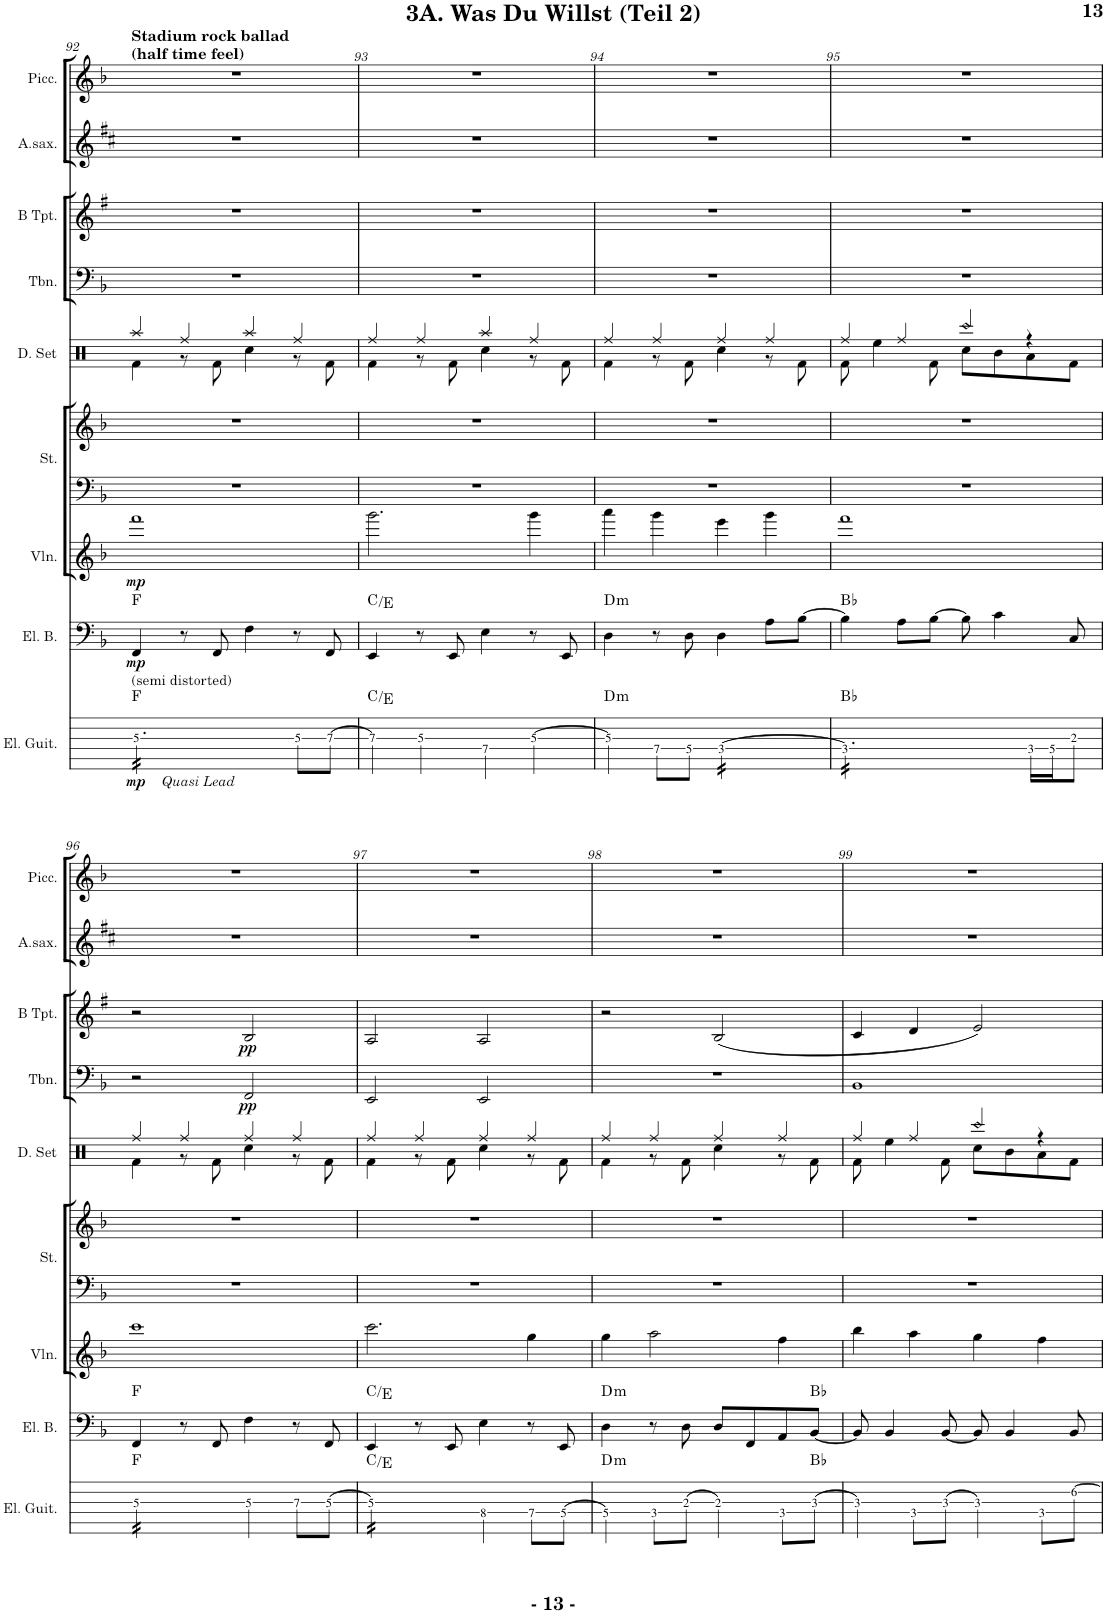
**kern	**dynam	**harte	**kern	**dynam	**harte	**kern	**dynam	**kern	**kern	**kern	**kern	**dynam	**kern	**dynam	**kern	**kern
*part9	*part9	*part9	*part8	*part8	*part8	*part7	*part7	*part6	*part6	*part5	*part4	*part4	*part3	*part3	*part2	*part1
*staff10	*staff10	*	*staff9	*staff9	*	*staff8	*staff8	*staff7	*staff6	*staff5	*staff4	*staff4	*staff3	*staff3	*staff2	*staff1
*I"Electric Guitar	*	*	*I"5-str. Electric Bass	*	*	*I"Violin	*	*I"Strings	*	*I"Drumset	*I"Trombone	*	*I"Bb Trumpet	*	*I"Bb Clarinet	*I"Flute
*I'El. Guit.	*	*	*I'El. B.	*	*	*I'Vln.	*	*I'St.	*	*I'D. Set	*I'Tbn.	*	*I'Bb Tpt.	*	*I'Bb Cl.	*I'Fl.
!!LO:PB:g=z
*	*	*	*clefF4	*	*	*clefG2	*	*clefF4	*clefG2	*clefX	*clefF4	*	*clefG2	*	*clefG2	*clefG2
*	*	*	*Trd7c12	*	*	*	*	*	*	*	*	*	*Trd1c2	*	*Trd5c9	*Trd-7c-12
*k[b-]	*	*	*k[b-]	*	*	*k[b-]	*	*k[b-]	*k[b-]	*k[]	*k[b-]	*	*k[f#]	*	*k[f#c#]	*k[b-]
*M4/4	*	*	*M4/4	*	*	*M4/4	*	*M4/4	*M4/4	*M4/4	*M4/4	*	*M4/4	*	*M4/4	*M4/4
=92	=92	=92	=92	=92	=92	=92	=92	=92	=92	=92	=92	=92	=92	=92	=92	=92
*	*	*	*	*	*	*	*	*	*	*^	*	*	*	*	*	*
!	!	!	!	!	!	!	!	!	!	!	!	!	!	!	!	!	!LO:TX:a:B:t=Stadium rock ballad
!	!	!	!	!	!	!	!	!	!	!	!	!	!	!	!	!	!LO:TX:a:t=(half time feel)
!LO:TX:b:i:t=Quasi Lead	!	!	!	!	!	!	!	!	!	!	!	!	!	!	!	!	!
!LO:TX:a:t=(semi distorted)	!	!	!	!	!	!	!	!	!	!	!	!	!	!	!	!	!
!	!LO:DY:b	!	!	!LO:DY:b	!	!	!LO:DY:b	!	!	!	!	!	!	!	!	!	!
2.c\	mp	F:maj	4FF/	mp	F:maj	1fff	mp	1r	1r	4Raa/	4Rf^\	1r	.	1r	.	1r	1r
.	.	.	8r	.	.	.	.	.	.	4Rff/	8r	.	.	.	.	.	.
.	.	.	8FF/	.	.	.	.	.	.	.	8Rf\	.	.	.	.	.	.
.	.	.	4F\	.	.	.	.	.	.	4Raa/	4Rcc^\	.	.	.	.	.	.
8c\L	.	.	8r	.	.	.	.	.	.	4Rff/	8r	.	.	.	.	.	.
[8d\J	.	.	8FF/	.	.	.	.	.	.	.	8Rf\	.	.	.	.	.	.
=93	=93	=93	=93	=93	=93	=93	=93	=93	=93	=93	=93	=93	=93	=93	=93	=93	=93
4d\]	.	C:maj/3	4EE/	.	C:maj/3	2.ggg\	.	1r	1r	4Rff/	4Rf^\	1r	.	1r	.	1r	1r
4c\	.	.	8r	.	.	.	.	.	.	4Rff/	8r	.	.	.	.	.	.
.	.	.	8EE/	.	.	.	.	.	.	.	8Rf\	.	.	.	.	.	.
4A\	.	.	4E\	.	.	.	.	.	.	4Raa/	4Rcc^\	.	.	.	.	.	.
[4c\	.	.	8r	.	.	4ggg\	.	.	.	4Rff/	8r	.	.	.	.	.	.
.	.	.	8EE/	.	.	.	.	.	.	.	8Rf\	.	.	.	.	.	.
=94	=94	=94	=94	=94	=94	=94	=94	=94	=94	=94	=94	=94	=94	=94	=94	=94	=94
!	!	!LO:H:kt=m	!	!	!LO:H:kt=m	!	!	!	!	!	!	!	!	!	!	!	!
4c\]	.	D:min	4D\	.	D:min	4aaa\	.	1r	1r	4Rff/	4Rf^\	1r	.	1r	.	1r	1r
8A\L	.	.	8r	.	.	4ggg\	.	.	.	4Rff/	8r	.	.	.	.	.	.
8G\J	.	.	8D\	.	.	.	.	.	.	.	8Rf\	.	.	.	.	.	.
[2F\	.	.	4D\	.	.	4eee\	.	.	.	4Rff/	4Rcc^\	.	.	.	.	.	.
.	.	.	8A\L	.	.	4ggg\	.	.	.	4Rff/	8r	.	.	.	.	.	.
.	.	.	[8B-\J	.	.	.	.	.	.	.	8Rf\	.	.	.	.	.	.
=95	=95	=95	=95	=95	=95	=95	=95	=95	=95	=95	=95	=95	=95	=95	=95	=95	=95
2.F\]	.	Bb:maj	4B-\]	.	Bb:maj	1fff	.	1r	1r	4Rff/	8Rf^\	1r	.	1r	.	1r	1r
.	.	.	.	.	.	.	.	.	.	.	4Ree^\	.	.	.	.	.	.
.	.	.	8A\L	.	.	.	.	.	.	4Rff/	.	.	.	.	.	.	.
.	.	.	[8B-\J	.	.	.	.	.	.	.	8Rf\	.	.	.	.	.	.
.	.	.	8B-\]	.	.	.	.	.	.	4Rccc/	8Rcc^\L	.	.	.	.	.	.
.	.	.	4c\	.	.	.	.	.	.	.	8R^\	.	.	.	.	.	.
16F\LL	.	.	.	.	.	.	.	.	.	4r	8Ra^\	.	.	.	.	.	.
16G\J	.	.	.	.	.	.	.	.	.	.	.	.	.	.	.	.	.
8A\J	.	.	8C/	.	.	.	.	.	.	.	8Rf\J	.	.	.	.	.	.
!!LO:LB:g=z
=96	=96	=96	=96	=96	=96	=96	=96	=96	=96	=96	=96	=96	=96	=96	=96	=96	=96
2c\	.	F:maj	4FF/	.	F:maj	1ccc	.	1r	1r	4Rff/	4Rf^\	2r	.	2r	.	1r	1r
.	.	.	8r	.	.	.	.	.	.	4Rff/	8r	.	.	.	.	.	.
.	.	.	8FF/	.	.	.	.	.	.	.	8Rf\	.	.	.	.	.	.
!	!	!	!	!	!	!	!	!	!	!	!	!	!LO:DY:b	!	!LO:DY:b	!	!
4c\	.	.	4F\	.	.	.	.	.	.	4Rff/	4Rcc^\	2FF/	pp	2B/	pp	.	.
8d\L	.	.	8r	.	.	.	.	.	.	4Rff/	8r	.	.	.	.	.	.
[8c\J	.	.	8FF/	.	.	.	.	.	.	.	8Rf\	.	.	.	.	.	.
=97	=97	=97	=97	=97	=97	=97	=97	=97	=97	=97	=97	=97	=97	=97	=97	=97	=97
2c\]	.	C:maj/3	4EE/	.	C:maj/3	2.ccc\	.	1r	1r	4Rff/	4Rf^\	2EE/	.	2A/	.	1r	1r
.	.	.	8r	.	.	.	.	.	.	4Rff/	8r	.	.	.	.	.	.
.	.	.	8EE/	.	.	.	.	.	.	.	8Rf\	.	.	.	.	.	.
4B-\	.	.	4E\	.	.	.	.	.	.	4Rff/	4Rcc^\	2EE/	.	2A/	.	.	.
8A\L	.	.	8r	.	.	4gg\	.	.	.	4Rff/	8r	.	.	.	.	.	.
[8G\J	.	.	8EE/	.	.	.	.	.	.	.	8Rf\	.	.	.	.	.	.
=98	=98	=98	=98	=98	=98	=98	=98	=98	=98	=98	=98	=98	=98	=98	=98	=98	=98
!	!	!LO:H:kt=m	!	!	!LO:H:kt=m	!	!	!	!	!	!	!	!	!	!	!	!
4G\]	.	D:min	4D\	.	D:min	4gg\	.	1r	1r	4Rff/	4Rf^\	1r	.	2r	.	1r	1r
8F\L	.	.	8r	.	.	2aa\	.	.	.	4Rff/	8r	.	.	.	.	.	.
[8A\J	.	.	8D\	.	.	.	.	.	.	.	8Rf\	.	.	.	.	.	.
4A\]	.	.	8D/L	.	.	.	.	.	.	4Rff/	4Rcc^\	.	.	(2B/	.	.	.
.	.	.	8FF/	.	.	.	.	.	.	.	.	.	.	.	.	.	.
8F\L	.	.	8AA/	.	.	4ff\	.	.	.	4Rff/	8r	.	.	.	.	.	.
[8B-\J	.	Bb:maj	[8BB-/J	.	Bb:maj	.	.	.	.	.	8Rf\	.	.	.	.	.	.
=99	=99	=99	=99	=99	=99	=99	=99	=99	=99	=99	=99	=99	=99	=99	=99	=99	=99
4B-\]	.	.	8BB-/]	.	.	4bb-\	.	1r	1r	4Rff/	8Rf^\	1BB-	.	4c/	.	1r	1r
.	.	.	4BB-/	.	.	.	.	.	.	.	4Ree^\	.	.	.	.	.	.
8F\L	.	.	.	.	.	4aa\	.	.	.	4Rff/	.	.	.	4d/	.	.	.
[8B-\J	.	.	[8BB-/	.	.	.	.	.	.	.	8Rf\	.	.	.	.	.	.
4B-\]	.	.	8BB-/]	.	.	4gg\	.	.	.	4Rccc/	8Rcc^\L	.	.	2e/)	.	.	.
.	.	.	4BB-/	.	.	.	.	.	.	.	8R^\	.	.	.	.	.	.
8F\L	.	.	.	.	.	4ff\	.	.	.	4r	8Ra^\	.	.	.	.	.	.
[8f\J	.	.	8BB-/	.	.	.	.	.	.	.	8Rf\J	.	.	.	.	.	.
*	*	*	*	*	*	*	*	*	*	*v	*v	*	*	*	*	*	*
=	=	=	=	=	=	=	=	=	=	=	=	=	=	=	=	=
*-	*-	*-	*-	*-	*-	*-	*-	*-	*-	*-	*-	*-	*-	*-	*-	*-
